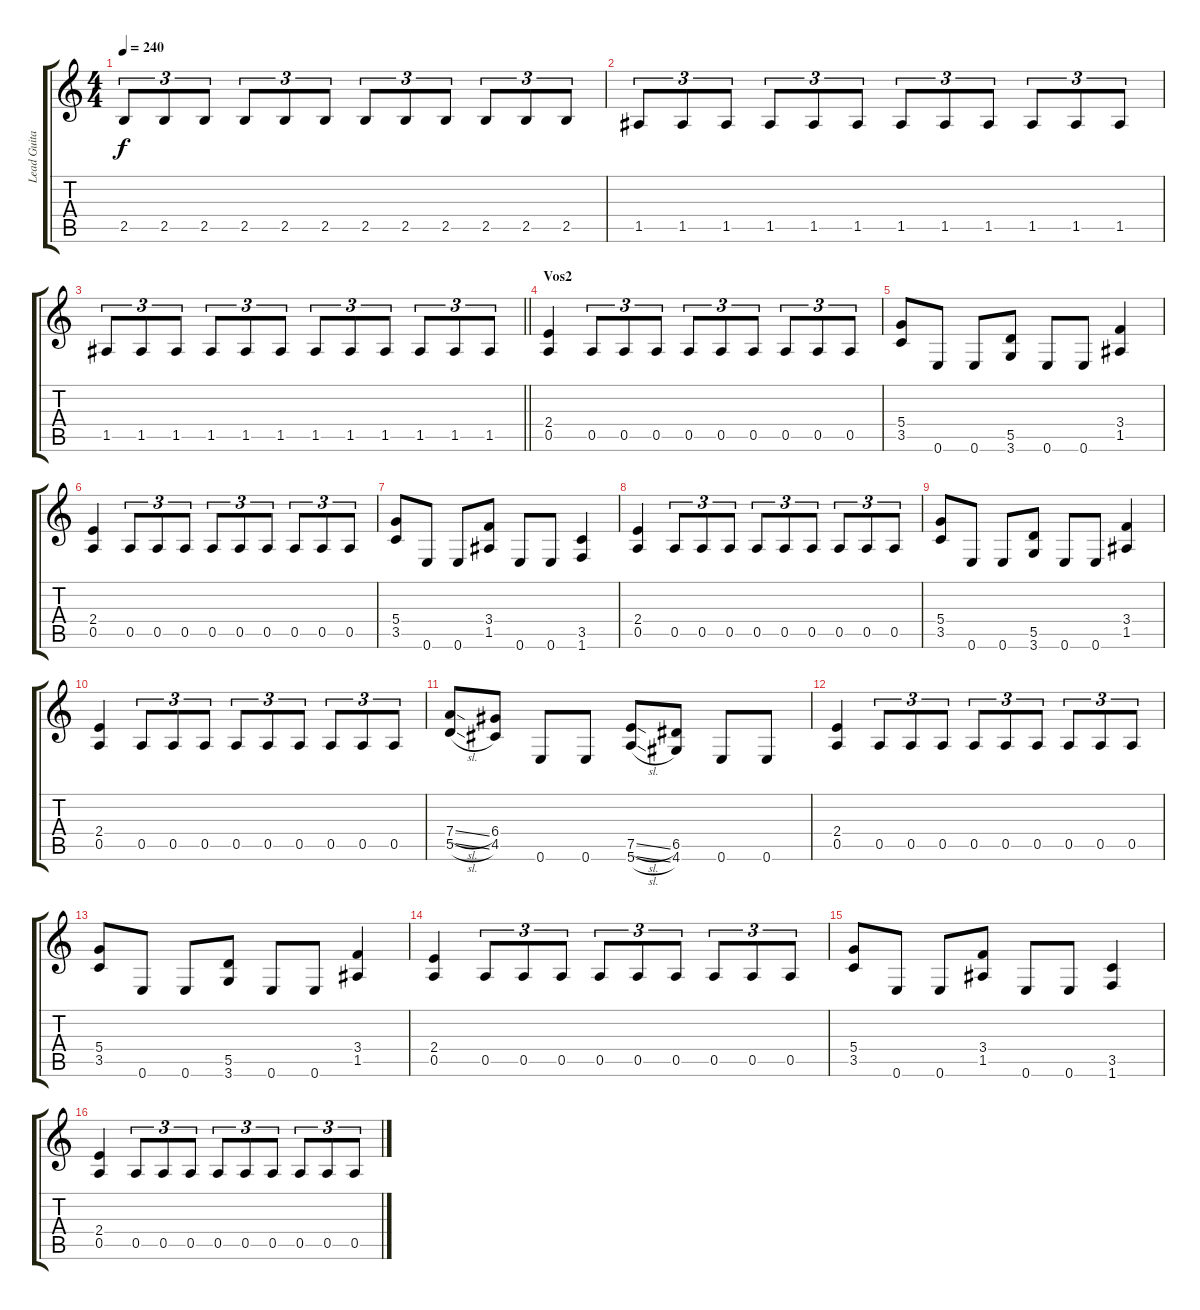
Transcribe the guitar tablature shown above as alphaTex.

\track ("Lead Guitars" "Lead Guita") {instrument distortionguitar}
\staff {score tabs}
\tuning (E4 B3 G3 D3 A2 E2) {hide}
\ts (4 4)
\tempo 240
\clef g2
\ks c
2.5.8{tu (3 2) dy f} 2.5.8{tu (3 2)} 2.5.8{tu (3 2)} 2.5.8{tu (3 2)} 2.5.8{tu (3 2)} 2.5.8{tu (3 2)} 2.5.8{tu (3 2)} 2.5.8{tu (3 2)} 2.5.8{tu (3 2)} 2.5.8{tu (3 2)} 2.5.8{tu (3 2)} 2.5.8{tu (3 2)} |
1.5.8{tu (3 2)} 1.5.8{tu (3 2)} 1.5.8{tu (3 2)} 1.5.8{tu (3 2)} 1.5.8{tu (3 2)} 1.5.8{tu (3 2)} 1.5.8{tu (3 2)} 1.5.8{tu (3 2)} 1.5.8{tu (3 2)} 1.5.8{tu (3 2)} 1.5.8{tu (3 2)} 1.5.8{tu (3 2)} |
\barLineRight lightlight
1.5.8{tu (3 2)} 1.5.8{tu (3 2)} 1.5.8{tu (3 2)} 1.5.8{tu (3 2)} 1.5.8{tu (3 2)} 1.5.8{tu (3 2)} 1.5.8{tu (3 2)} 1.5.8{tu (3 2)} 1.5.8{tu (3 2)} 1.5.8{tu (3 2)} 1.5.8{tu (3 2)} 1.5.8{tu (3 2)} |
\section ("" "Vos2")
(2.4 0.5).4 0.5.8{tu (3 2)} 0.5.8{tu (3 2)} 0.5.8{tu (3 2)} 0.5.8{tu (3 2)} 0.5.8{tu (3 2)} 0.5.8{tu (3 2)} 0.5.8{tu (3 2)} 0.5.8{tu (3 2)} 0.5.8{tu (3 2)} |
(5.4 3.5).8 0.6.8 0.6.8 (5.5 3.6).8 0.6.8 0.6.8 (3.4 1.5).4 |
(2.4 0.5).4 0.5.8{tu (3 2)} 0.5.8{tu (3 2)} 0.5.8{tu (3 2)} 0.5.8{tu (3 2)} 0.5.8{tu (3 2)} 0.5.8{tu (3 2)} 0.5.8{tu (3 2)} 0.5.8{tu (3 2)} 0.5.8{tu (3 2)} |
(5.4 3.5).8 0.6.8 0.6.8 (3.4 1.5).8 0.6.8 0.6.8 (3.5 1.6).4 |
(2.4 0.5).4 0.5.8{tu (3 2)} 0.5.8{tu (3 2)} 0.5.8{tu (3 2)} 0.5.8{tu (3 2)} 0.5.8{tu (3 2)} 0.5.8{tu (3 2)} 0.5.8{tu (3 2)} 0.5.8{tu (3 2)} 0.5.8{tu (3 2)} |
(5.4 3.5).8 0.6.8 0.6.8 (5.5 3.6).8 0.6.8 0.6.8 (3.4 1.5).4 |
(2.4 0.5).4 0.5.8{tu (3 2)} 0.5.8{tu (3 2)} 0.5.8{tu (3 2)} 0.5.8{tu (3 2)} 0.5.8{tu (3 2)} 0.5.8{tu (3 2)} 0.5.8{tu (3 2)} 0.5.8{tu (3 2)} 0.5.8{tu (3 2)} |
(7.4{sl} 5.5{sl}).8 (6.4 4.5).8 0.6.8 0.6.8 (7.5{sl} 5.6{sl}).8 (6.5 4.6).8 0.6.8 0.6.8 |
(2.4 0.5).4 0.5.8{tu (3 2)} 0.5.8{tu (3 2)} 0.5.8{tu (3 2)} 0.5.8{tu (3 2)} 0.5.8{tu (3 2)} 0.5.8{tu (3 2)} 0.5.8{tu (3 2)} 0.5.8{tu (3 2)} 0.5.8{tu (3 2)} |
(5.4 3.5).8 0.6.8 0.6.8 (5.5 3.6).8 0.6.8 0.6.8 (3.4 1.5).4 |
(2.4 0.5).4 0.5.8{tu (3 2)} 0.5.8{tu (3 2)} 0.5.8{tu (3 2)} 0.5.8{tu (3 2)} 0.5.8{tu (3 2)} 0.5.8{tu (3 2)} 0.5.8{tu (3 2)} 0.5.8{tu (3 2)} 0.5.8{tu (3 2)} |
(5.4 3.5).8 0.6.8 0.6.8 (3.4 1.5).8 0.6.8 0.6.8 (3.5 1.6).4 |
(2.4 0.5).4 0.5.8{tu (3 2)} 0.5.8{tu (3 2)} 0.5.8{tu (3 2)} 0.5.8{tu (3 2)} 0.5.8{tu (3 2)} 0.5.8{tu (3 2)} 0.5.8{tu (3 2)} 0.5.8{tu (3 2)} 0.5.8{tu (3 2)}
